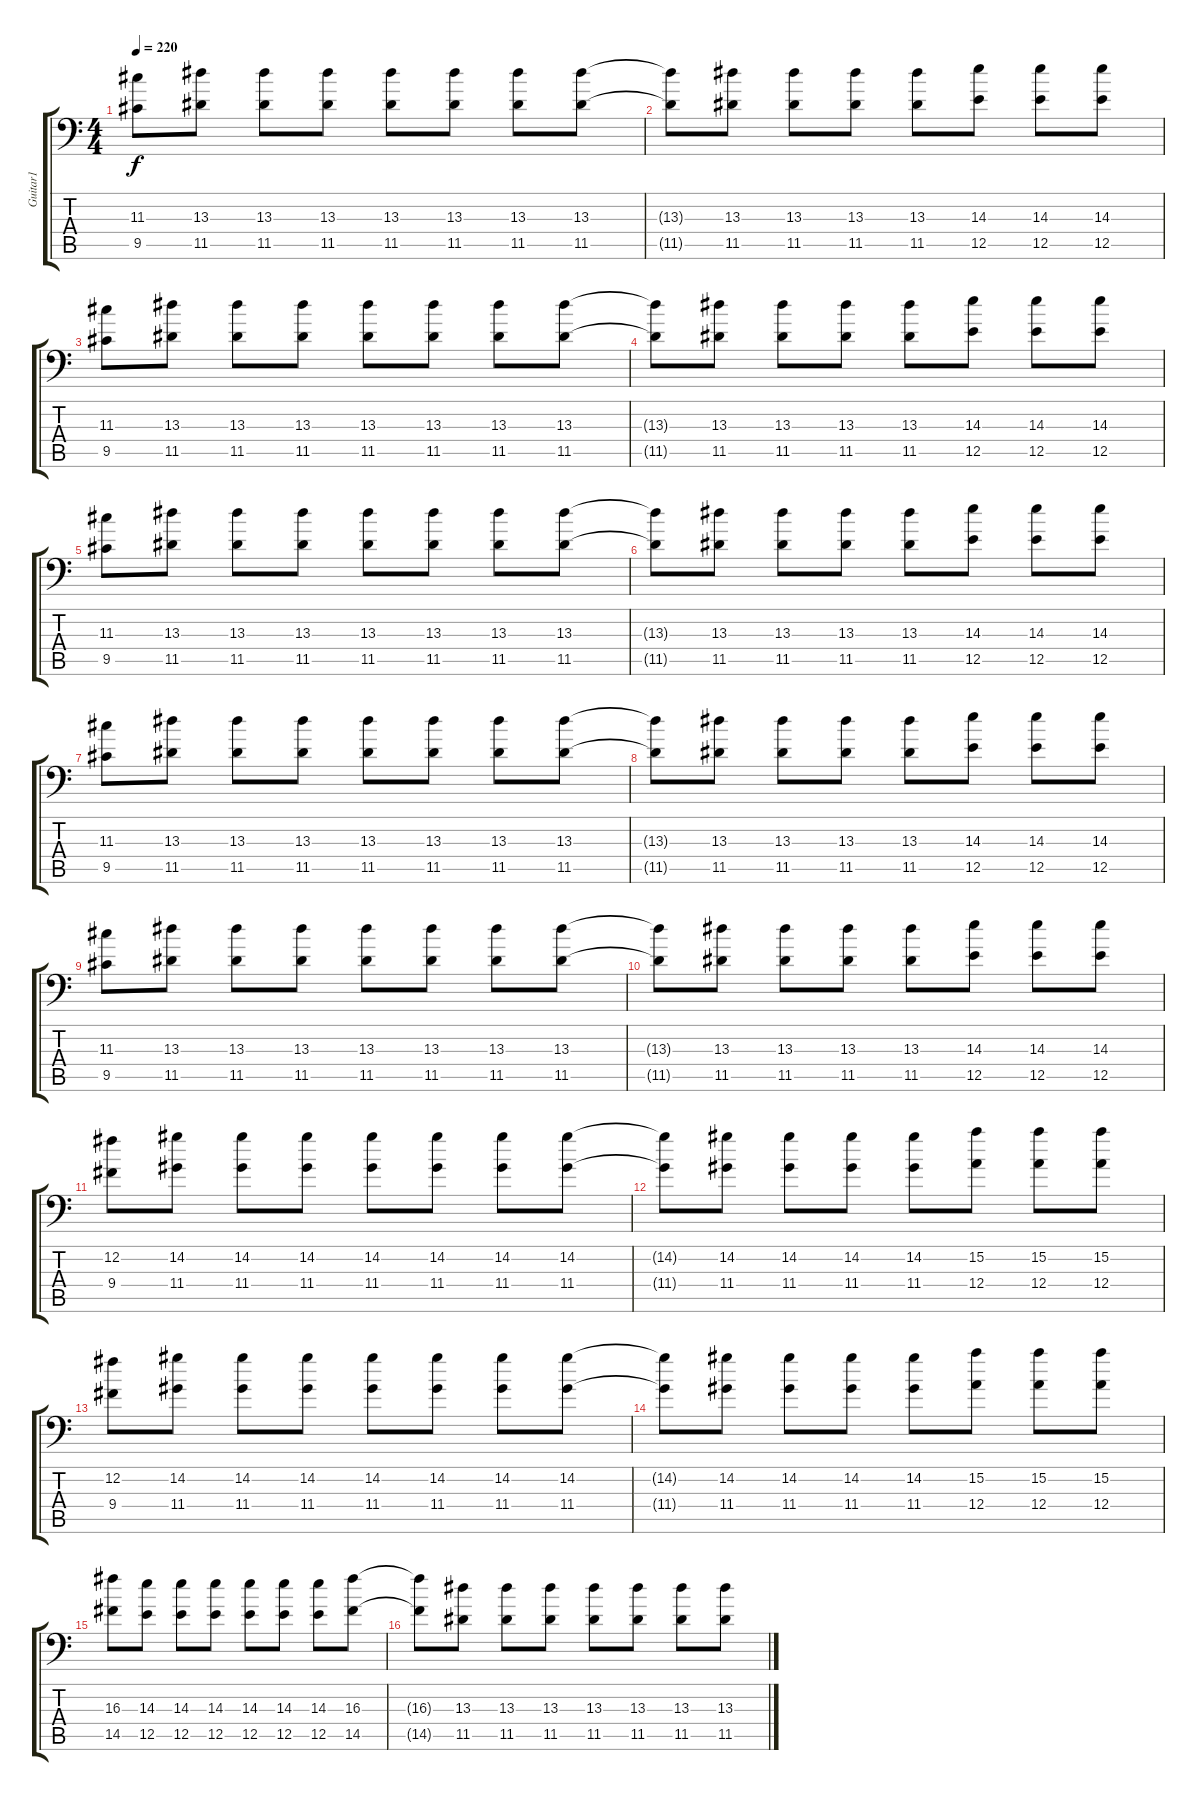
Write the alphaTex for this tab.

\track ("Guitar1" "Guitar1") {instrument distortionguitar}
\staff {score tabs}
\tuning (B3 Gb3 D3 A2 E2 A1) {hide}
\ts (4 4)
\tempo 220
\clef f4
\ks c
(11.3 9.5).8{dy f} (13.3 11.5).8 (13.3 11.5).8 (13.3 11.5).8 (13.3 11.5).8 (13.3 11.5).8 (13.3 11.5).8 (13.3 11.5).8 |
(13.3{t} 11.5{t}).8 (13.3 11.5).8 (13.3 11.5).8 (13.3 11.5).8 (13.3 11.5).8 (14.3 12.5).8 (14.3 12.5).8 (14.3 12.5).8 |
(11.3 9.5).8 (13.3 11.5).8 (13.3 11.5).8 (13.3 11.5).8 (13.3 11.5).8 (13.3 11.5).8 (13.3 11.5).8 (13.3 11.5).8 |
(13.3{t} 11.5{t}).8 (13.3 11.5).8 (13.3 11.5).8 (13.3 11.5).8 (13.3 11.5).8 (14.3 12.5).8 (14.3 12.5).8 (14.3 12.5).8 |
(11.3 9.5).8 (13.3 11.5).8 (13.3 11.5).8 (13.3 11.5).8 (13.3 11.5).8 (13.3 11.5).8 (13.3 11.5).8 (13.3 11.5).8 |
(13.3{t} 11.5{t}).8 (13.3 11.5).8 (13.3 11.5).8 (13.3 11.5).8 (13.3 11.5).8 (14.3 12.5).8 (14.3 12.5).8 (14.3 12.5).8 |
(11.3 9.5).8 (13.3 11.5).8 (13.3 11.5).8 (13.3 11.5).8 (13.3 11.5).8 (13.3 11.5).8 (13.3 11.5).8 (13.3 11.5).8 |
(13.3{t} 11.5{t}).8 (13.3 11.5).8 (13.3 11.5).8 (13.3 11.5).8 (13.3 11.5).8 (14.3 12.5).8 (14.3 12.5).8 (14.3 12.5).8 |
(11.3 9.5).8 (13.3 11.5).8 (13.3 11.5).8 (13.3 11.5).8 (13.3 11.5).8 (13.3 11.5).8 (13.3 11.5).8 (13.3 11.5).8 |
(13.3{t} 11.5{t}).8 (13.3 11.5).8 (13.3 11.5).8 (13.3 11.5).8 (13.3 11.5).8 (14.3 12.5).8 (14.3 12.5).8 (14.3 12.5).8 |
(12.2 9.4).8 (14.2 11.4).8 (14.2 11.4).8 (14.2 11.4).8 (14.2 11.4).8 (14.2 11.4).8 (14.2 11.4).8 (14.2 11.4).8 |
(14.2{t} 11.4{t}).8 (14.2 11.4).8 (14.2 11.4).8 (14.2 11.4).8 (14.2 11.4).8 (15.2 12.4).8 (15.2 12.4).8 (15.2 12.4).8 |
(12.2 9.4).8 (14.2 11.4).8 (14.2 11.4).8 (14.2 11.4).8 (14.2 11.4).8 (14.2 11.4).8 (14.2 11.4).8 (14.2 11.4).8 |
(14.2{t} 11.4{t}).8 (14.2 11.4).8 (14.2 11.4).8 (14.2 11.4).8 (14.2 11.4).8 (15.2 12.4).8 (15.2 12.4).8 (15.2 12.4).8 |
(16.3 14.5).8 (14.3 12.5).8 (14.3 12.5).8 (14.3 12.5).8 (14.3 12.5).8 (14.3 12.5).8 (14.3 12.5).8 (16.3 14.5).8 |
(16.3{t} 14.5{t}).8 (13.3 11.5).8 (13.3 11.5).8 (13.3 11.5).8 (13.3 11.5).8 (13.3 11.5).8 (13.3 11.5).8 (13.3 11.5).8
